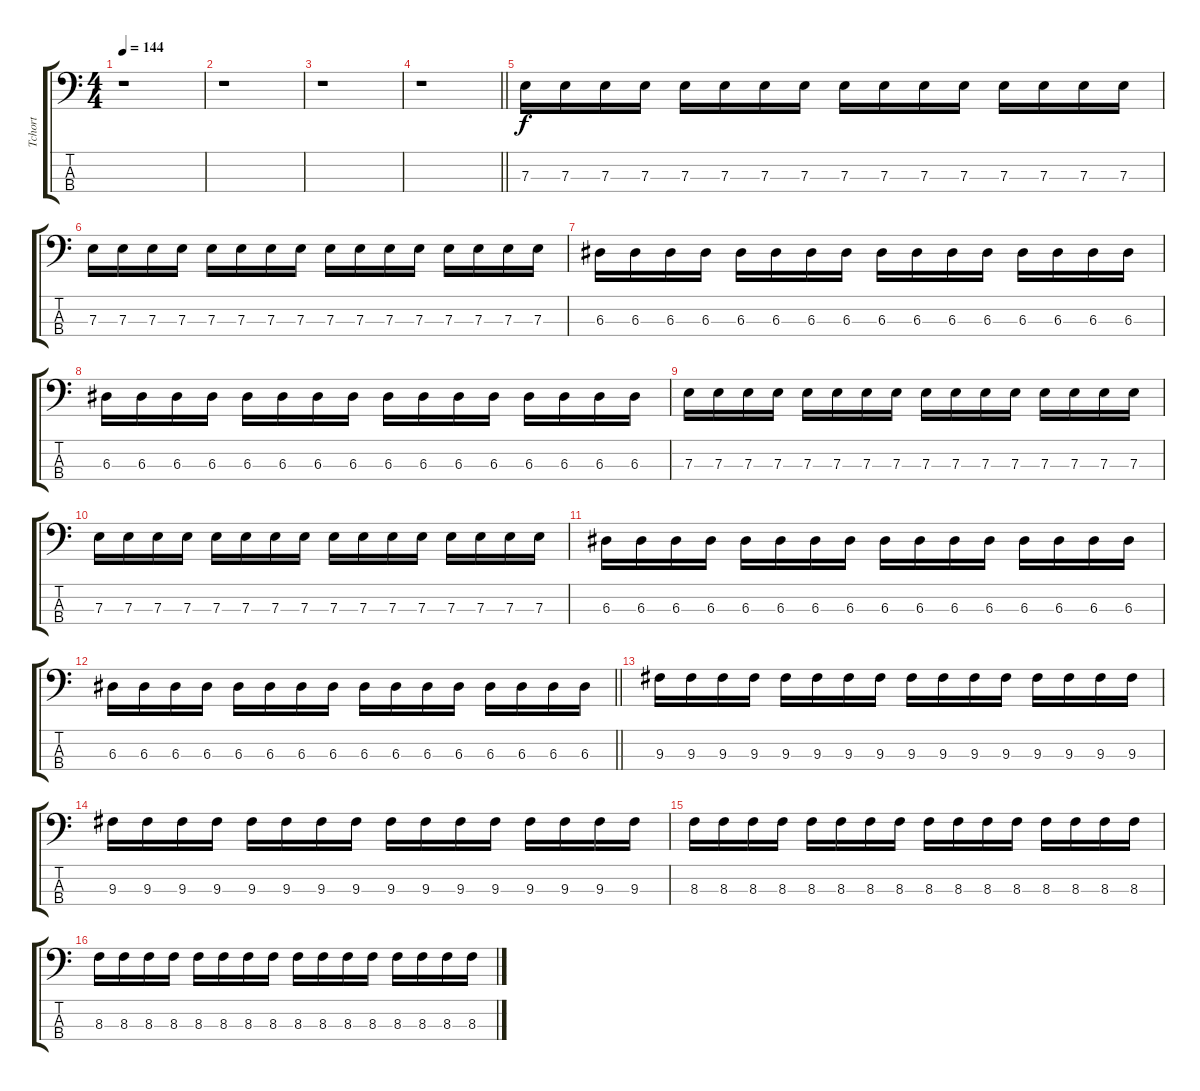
\track ("Tchort" "Tchort") {instrument electricbassfinger}
\staff {score tabs}
\tuning (G2 D2 A1 E1) {hide}
\ts (4 4)
\tempo 144
\clef f4
\ks c
r.1{dy f} |
r.1 |
r.1 |
\barLineRight lightlight
r.1 |
\section ("" "")
7.3.16 7.3.16 7.3.16 7.3.16 7.3.16 7.3.16 7.3.16 7.3.16 7.3.16 7.3.16 7.3.16 7.3.16 7.3.16 7.3.16 7.3.16 7.3.16 |
7.3.16 7.3.16 7.3.16 7.3.16 7.3.16 7.3.16 7.3.16 7.3.16 7.3.16 7.3.16 7.3.16 7.3.16 7.3.16 7.3.16 7.3.16 7.3.16 |
6.3.16 6.3.16 6.3.16 6.3.16 6.3.16 6.3.16 6.3.16 6.3.16 6.3.16 6.3.16 6.3.16 6.3.16 6.3.16 6.3.16 6.3.16 6.3.16 |
6.3.16 6.3.16 6.3.16 6.3.16 6.3.16 6.3.16 6.3.16 6.3.16 6.3.16 6.3.16 6.3.16 6.3.16 6.3.16 6.3.16 6.3.16 6.3.16 |
7.3.16 7.3.16 7.3.16 7.3.16 7.3.16 7.3.16 7.3.16 7.3.16 7.3.16 7.3.16 7.3.16 7.3.16 7.3.16 7.3.16 7.3.16 7.3.16 |
7.3.16 7.3.16 7.3.16 7.3.16 7.3.16 7.3.16 7.3.16 7.3.16 7.3.16 7.3.16 7.3.16 7.3.16 7.3.16 7.3.16 7.3.16 7.3.16 |
6.3.16 6.3.16 6.3.16 6.3.16 6.3.16 6.3.16 6.3.16 6.3.16 6.3.16 6.3.16 6.3.16 6.3.16 6.3.16 6.3.16 6.3.16 6.3.16 |
\barLineRight lightlight
6.3.16 6.3.16 6.3.16 6.3.16 6.3.16 6.3.16 6.3.16 6.3.16 6.3.16 6.3.16 6.3.16 6.3.16 6.3.16 6.3.16 6.3.16 6.3.16 |
\section ("" "")
9.3.16 9.3.16 9.3.16 9.3.16 9.3.16 9.3.16 9.3.16 9.3.16 9.3.16 9.3.16 9.3.16 9.3.16 9.3.16 9.3.16 9.3.16 9.3.16 |
9.3.16 9.3.16 9.3.16 9.3.16 9.3.16 9.3.16 9.3.16 9.3.16 9.3.16 9.3.16 9.3.16 9.3.16 9.3.16 9.3.16 9.3.16 9.3.16 |
8.3.16 8.3.16 8.3.16 8.3.16 8.3.16 8.3.16 8.3.16 8.3.16 8.3.16 8.3.16 8.3.16 8.3.16 8.3.16 8.3.16 8.3.16 8.3.16 |
8.3.16 8.3.16 8.3.16 8.3.16 8.3.16 8.3.16 8.3.16 8.3.16 8.3.16 8.3.16 8.3.16 8.3.16 8.3.16 8.3.16 8.3.16 8.3.16
